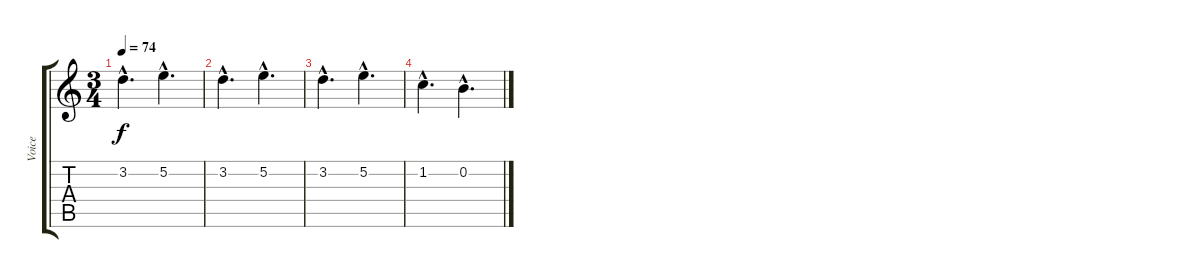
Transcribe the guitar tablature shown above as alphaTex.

\track ("Voice" "Voice") {instrument contrabass}
\staff {score tabs}
\tuning (E4 B3 G3 D3 A2 E2) {hide}
\ts (3 4)
\tempo 74
\clef g2
\ks c
3.2{hac}.4{d dy f} 5.2{hac}.4{d} |
3.2{hac}.4{d} 5.2{hac}.4{d} |
3.2{hac}.4{d} 5.2{hac}.4{d} |
1.2{hac}.4{d} 0.2{hac}.4{d}
